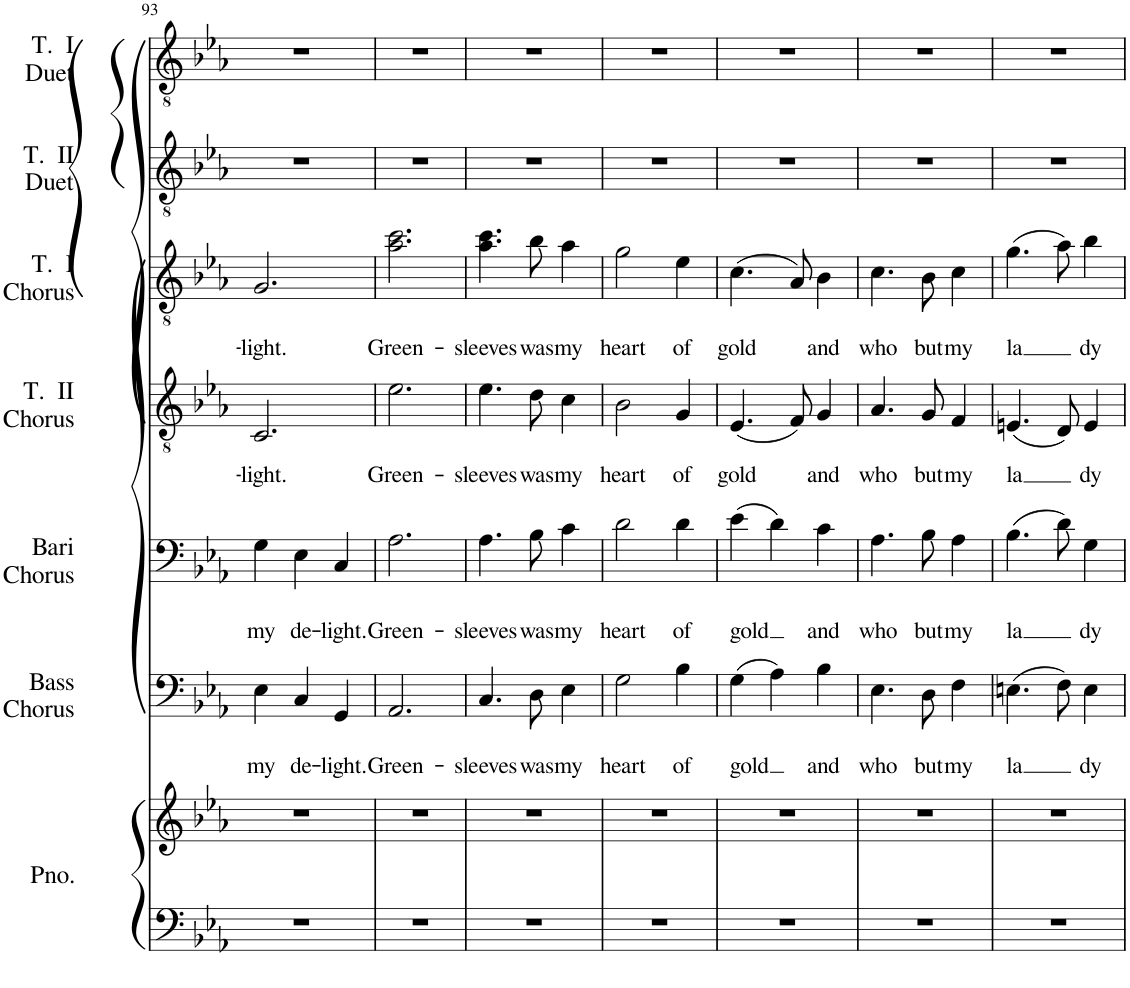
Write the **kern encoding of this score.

**kern	**kern	**kern	**text	**text	**kern	**text	**text	**kern	**text	**text	**kern	**text	**text	**kern	**kern
*part7	*part7	*part6	*part6	*part6	*part5	*part5	*part5	*part4	*part4	*part4	*part3	*part3	*part3	*part2	*part1
*staff8	*staff7	*staff6	*staff6	*staff6	*staff5	*staff5	*staff5	*staff4	*staff4	*staff4	*staff3	*staff3	*staff3	*staff2	*staff1
*I"Piano	*	*I"Bass Chorus	*	*	*I"Baritone Chorus	*	*	*I"Tenor II Chorus	*	*	*I"Tenor I Chorus	*	*	*I"Tenor II Duet	*I"Tenor I Duet
*I'Pno.	*	*I'Bass Chorus	*	*	*I'Bari Chorus	*	*	*I'T.  II Chorus	*	*	*I'T.  I Chorus	*	*	*I'T.  II Duet	*I'T.  I Duet
!!LO:PB:g=z
*clefF4	*clefG2	*clefF4	*	*	*clefF4	*	*	*clefGv2	*	*	*clefGv2	*	*	*clefGv2	*clefGv2
*k[b-e-a-]	*k[b-e-a-]	*k[b-e-a-]	*	*	*k[b-e-a-]	*	*	*k[b-e-a-]	*	*	*k[b-e-a-]	*	*	*k[b-e-a-]	*k[b-e-a-]
*M3/4	*M3/4	*M3/4	*	*	*M3/4	*	*	*M3/4	*	*	*M3/4	*	*	*M3/4	*M3/4
=93	=93	=93	=93	=93	=93	=93	=93	=93	=93	=93	=93	=93	=93	=93	=93
!	!	!	!	!LO:LY:b	!	!	!LO:LY:b	!	!	!LO:LY:b	!	!	!LO:LY:b	!	!
2.r	2.r	4E-\	.	my	4G\	.	my	2.C/	.	-light.	2.G/	.	-light.	2.r	2.r
!	!	!	!	!LO:LY:b	!	!	!LO:LY:b	!	!	!	!	!	!	!	!
.	.	4C/	.	de-	4E-\	.	de-	.	.	.	.	.	.	.	.
!	!	!	!	!LO:LY:b	!	!	!LO:LY:b	!	!	!	!	!	!	!	!
.	.	4GG/	.	-light.	4C/	.	-light.	.	.	.	.	.	.	.	.
=94	=94	=94	=94	=94	=94	=94	=94	=94	=94	=94	=94	=94	=94	=94	=94
!	!	!	!	!LO:LY:b	!	!	!LO:LY:b	!	!	!LO:LY:b	!	!	!LO:LY:b	!	!
2.r	2.r	2.AA-/	.	Green-	2.A-\	.	Green-	2.e-\	.	Green-	2.a-\ 2.cc\	.	Green-	2.r	2.r
=95	=95	=95	=95	=95	=95	=95	=95	=95	=95	=95	=95	=95	=95	=95	=95
!	!	!	!	!LO:LY:b	!	!	!LO:LY:b	!	!	!LO:LY:b	!	!	!LO:LY:b	!	!
2.r	2.r	4.C/	.	-sleeves	4.A-\	.	-sleeves	4.e-\	.	-sleeves	4.a-\ 4.cc\	.	-sleeves	2.r	2.r
!	!	!	!	!LO:LY:b	!	!	!LO:LY:b	!	!	!LO:LY:b	!	!	!LO:LY:b	!	!
.	.	8D\	.	was	8B-\	.	was	8d\	.	was	8b-\	.	was	.	.
!	!	!	!	!LO:LY:b	!	!	!LO:LY:b	!	!	!LO:LY:b	!	!	!LO:LY:b	!	!
.	.	4E-\	.	my	4c\	.	my	4c\	.	my	4a-\	.	my	.	.
=96	=96	=96	=96	=96	=96	=96	=96	=96	=96	=96	=96	=96	=96	=96	=96
!	!	!	!	!LO:LY:b	!	!	!LO:LY:b	!	!	!LO:LY:b	!	!	!LO:LY:b	!	!
2.r	2.r	2G\	.	heart	2d\	.	heart	2B-\	.	heart	2g\	.	heart	2.r	2.r
!	!	!	!	!LO:LY:b	!	!	!LO:LY:b	!	!	!LO:LY:b	!	!	!LO:LY:b	!	!
.	.	4B-\	.	of	4d\	.	of	4G/	.	of	4e-\	.	of	.	.
=97	=97	=97	=97	=97	=97	=97	=97	=97	=97	=97	=97	=97	=97	=97	=97
!	!	!	!	!LO:LY:b	!	!	!LO:LY:b	!	!	!LO:LY:b	!	!	!LO:LY:b	!	!
2.r	2.r	(4G\	.	gold	(4e-\	.	gold	(4.E-/	.	gold	(4.c\	.	gold	2.r	2.r
.	.	4A-\)	.	.	4d\)	.	.	.	.	.	.	.	.	.	.
.	.	.	.	.	.	.	.	8F/)	.	.	8A-/)	.	.	.	.
!	!	!	!	!LO:LY:b	!	!	!LO:LY:b	!	!	!LO:LY:b	!	!	!LO:LY:b	!	!
.	.	4B-\	.	and	4c\	.	and	4G/	.	and	4B-\	.	and	.	.
=98	=98	=98	=98	=98	=98	=98	=98	=98	=98	=98	=98	=98	=98	=98	=98
!	!	!	!	!LO:LY:b	!	!	!LO:LY:b	!	!	!LO:LY:b	!	!	!LO:LY:b	!	!
2.r	2.r	4.E-\	.	who	4.A-\	.	who	4.A-/	.	who	4.c\	.	who	2.r	2.r
!	!	!	!	!LO:LY:b	!	!	!LO:LY:b	!	!	!LO:LY:b	!	!	!LO:LY:b	!	!
.	.	8D\	.	but	8B-\	.	but	8G/	.	but	8B-\	.	but	.	.
!	!	!	!	!LO:LY:b	!	!	!LO:LY:b	!	!	!LO:LY:b	!	!	!LO:LY:b	!	!
.	.	4F\	.	my	4A-\	.	my	4F/	.	my	4c\	.	my	.	.
=99	=99	=99	=99	=99	=99	=99	=99	=99	=99	=99	=99	=99	=99	=99	=99
!	!	!	!	!LO:LY:b	!	!	!LO:LY:b	!	!	!LO:LY:b	!	!	!LO:LY:b	!	!
2.r	2.r	(4.En\	.	la	(4.B-\	.	la	(4.En/	.	la	(4.g\	.	la	2.r	2.r
.	.	8F\)	.	.	8d\)	.	.	8D/)	.	.	8a-\)	.	.	.	.
!	!	!	!	!LO:LY:b	!	!	!LO:LY:b	!	!	!LO:LY:b	!	!	!LO:LY:b	!	!
.	.	4E\	.	dy	4G\	.	dy	4E/	.	dy	4b-\	.	dy	.	.
=	=	=	=	=	=	=	=	=	=	=	=	=	=	=	=
*-	*-	*-	*-	*-	*-	*-	*-	*-	*-	*-	*-	*-	*-	*-	*-
